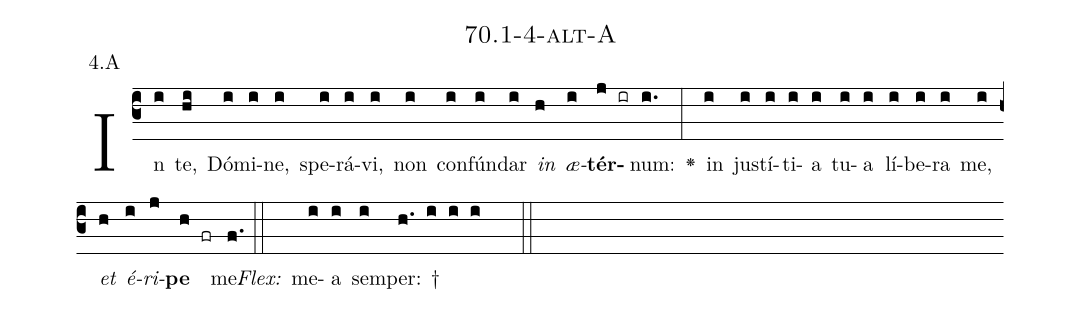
name: 70.1-4-alt-A;
annotation: 4.A;
%%
(c3)In(i) te,(hi) Dó(i)mi(i)ne,(i) spe(i)rá(i)vi,(i) non(i) con(i)fún(i)dar(i) <i>in</i>(h) <i>æ</i>(i)<b>tér</b>(j ir)num:(i.) <v>\greheightstar</v>(:) in(i) jus(i)tí(i)ti(i)a(i) tu(i)a(i) lí(i)be(i)ra(i) me,(i) <i>et</i>(h) <i>é</i>(i)<i>ri</i>(j)<b>pe</b>(h fr) me.(f.) (::)
<i>Flex:</i>()  me(i)a(i) sem(i)per: †(h. i i i  ::)

%E(i) u(h) o(i) u(j) a(h) e.(f.) (::)
